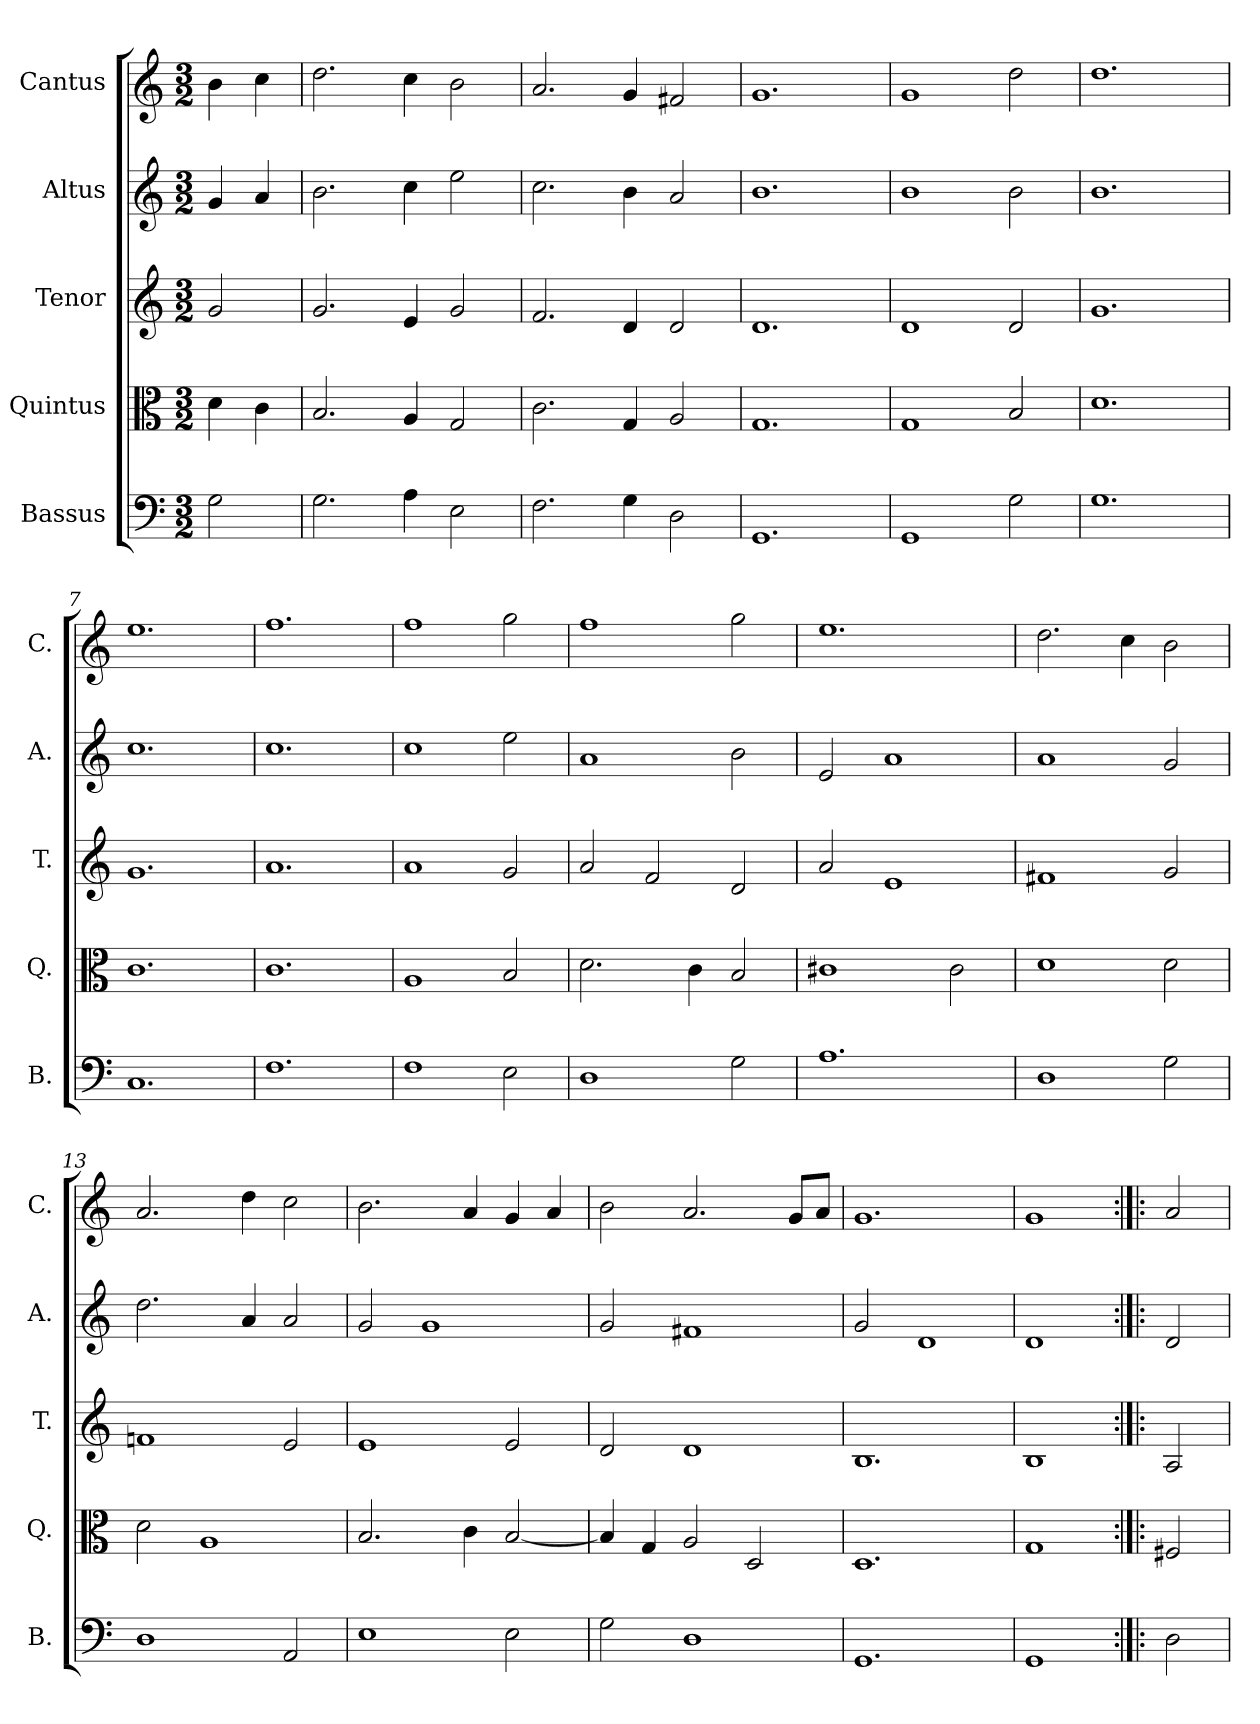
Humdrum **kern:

**kern	**kern	**kern	**kern	**kern
*part5	*part4	*part3	*part2	*part1
*staff5	*staff4	*staff3	*staff2	*staff1
*I"Bassus	*I"Quintus	*I"Tenor	*I"Altus	*I"Cantus
*I'B.	*I'Q.	*I'T.	*I'A.	*I'C.
*clefF4	*clefC3	*clefG2	*clefG2	*clefG2
*k[]	*k[]	*k[]	*k[]	*k[]
*C:	*C:	*C:	*C:	*C:
*M3/2	*M3/2	*M3/2	*M3/2	*M3/2
=1	=1	=1	=1	=1
2G\	4d\	2g/	4g/	4b\
.	4c\	.	4a/	4cc\
=2	=2	=2	=2	=2
2.G\	2.B/	2.g/	2.b\	2.dd\
4A\	4A/	4e/	4cc\	4cc\
2E\	2G/	2g/	2ee\	2b\
=3	=3	=3	=3	=3
2.F\	2.c\	2.f/	2.cc\	2.a/
4G\	4G/	4d/	4b\	4g/
2D\	2A/	2d/	2a/	2f#X/
=4	=4	=4	=4	=4
1.GG/	1.G/	1.d/	1.b\	1.g/
=5	=5	=5	=5	=5
1GG/	1G/	1d/	1b\	1g/
2G\	2B/	2d/	2b\	2dd\
=6	=6	=6	=6	=6
1.G\	1.d\	1.g/	1.b\	1.dd\
=7	=7	=7	=7	=7
1.C/	1.c\	1.g/	1.cc\	1.ee\
=8	=8	=8	=8	=8
1.F\	1.c\	1.a/	1.cc\	1.ff\
=9	=9	=9	=9	=9
1F\	1A/	1a/	1cc\	1ff\
2E\	2B/	2g/	2ee\	2gg\
=10	=10	=10	=10	=10
1D\	2.d\	2a/	1a/	1ff\
.	.	2f/	.	.
.	4c\	.	.	.
2G\	2B/	2d/	2b\	2gg\
=11	=11	=11	=11	=11
1.A\	1c#X\	2a/	2e/	1.ee\
.	.	1e/	1a/	.
.	2c#\	.	.	.
=12	=12	=12	=12	=12
1D\	1d\	1f#X/	1a/	2.dd\
.	.	.	.	4cc\
2G\	2d\	2g/	2g/	2b\
!!LO:LB:g=z
=13	=13	=13	=13	=13
1D\	2d\	1fn/	2.dd\	2.a/
.	1A/	.	.	.
.	.	.	4a/	4dd\
2AA/	.	2e/	2a/	2cc\
=14	=14	=14	=14	=14
1E\	2.B/	1e/	2g/	2.b\
.	.	.	1g/	.
.	4c\	.	.	4a/
2E\	[2B/	2e/	.	4g/
.	.	.	.	4a/
=15	=15	=15	=15	=15
2G\	4B/]	2d/	2g/	2b\
.	4G/	.	.	.
1D\	2A/	1d/	1f#X/	2.a/
.	2D/	.	.	.
.	.	.	.	8g/L
.	.	.	.	8a/J
=16	=16	=16	=16	=16
1.GG/	1.D/	1.B/	2g/	1.g/
.	.	.	1d/	.
=17	=17	=17	=17	=17
1GG/	1G/	1B/	1d/	1g/
=18:|!|:	=18:|!|:	=18:|!|:	=18:|!|:	=18:|!|:
2D\	2F#X/	2A/	2d/	2a/
=	=	=	=	=
*-	*-	*-	*-	*-
